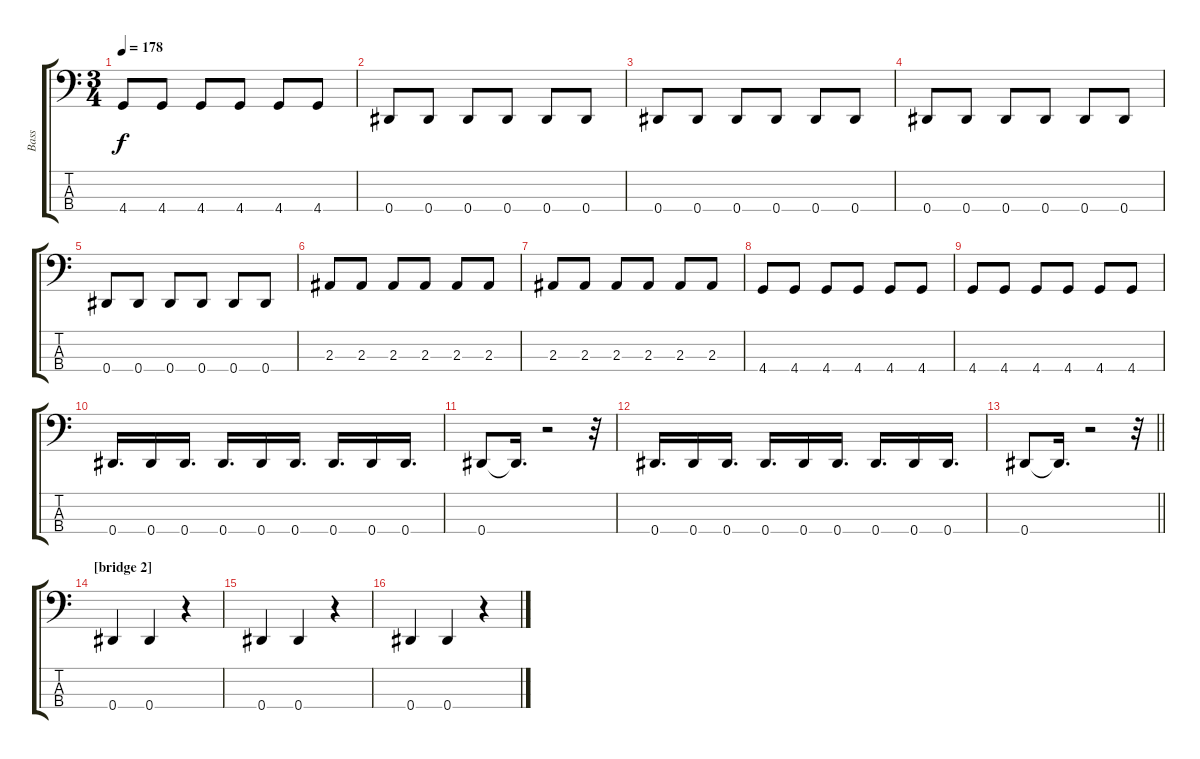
\track ("Bass" "Bass") {instrument electricbassfinger}
\staff {score tabs}
\tuning (Gb2 Db2 Ab1 Eb1) {hide}
\ts (3 4)
\tempo 178
\clef f4
\ks c
4.4.8{dy f} 4.4.8 4.4.8 4.4.8 4.4.8 4.4.8 |
0.4.8 0.4.8 0.4.8 0.4.8 0.4.8 0.4.8 |
0.4.8 0.4.8 0.4.8 0.4.8 0.4.8 0.4.8 |
0.4.8 0.4.8 0.4.8 0.4.8 0.4.8 0.4.8 |
0.4.8 0.4.8 0.4.8 0.4.8 0.4.8 0.4.8 |
2.3.8 2.3.8 2.3.8 2.3.8 2.3.8 2.3.8 |
2.3.8 2.3.8 2.3.8 2.3.8 2.3.8 2.3.8 |
4.4.8 4.4.8 4.4.8 4.4.8 4.4.8 4.4.8 |
4.4.8 4.4.8 4.4.8 4.4.8 4.4.8 4.4.8 |
0.4.16{d} 0.4.16 0.4.16{d} 0.4.16{d} 0.4.16 0.4.16{d} 0.4.16{d} 0.4.16 0.4.16{d} |
0.4.8 0.4{t}.16{d} r.2 r.32 |
0.4.16{d} 0.4.16 0.4.16{d} 0.4.16{d} 0.4.16 0.4.16{d} 0.4.16{d} 0.4.16 0.4.16{d} |
\barLineRight lightlight
0.4.8 0.4{t}.16{d} r.2 r.32 |
\section ("" "[bridge 2]")
0.4.4 0.4.4 r.4 |
0.4.4 0.4.4 r.4 |
0.4.4 0.4.4 r.4
